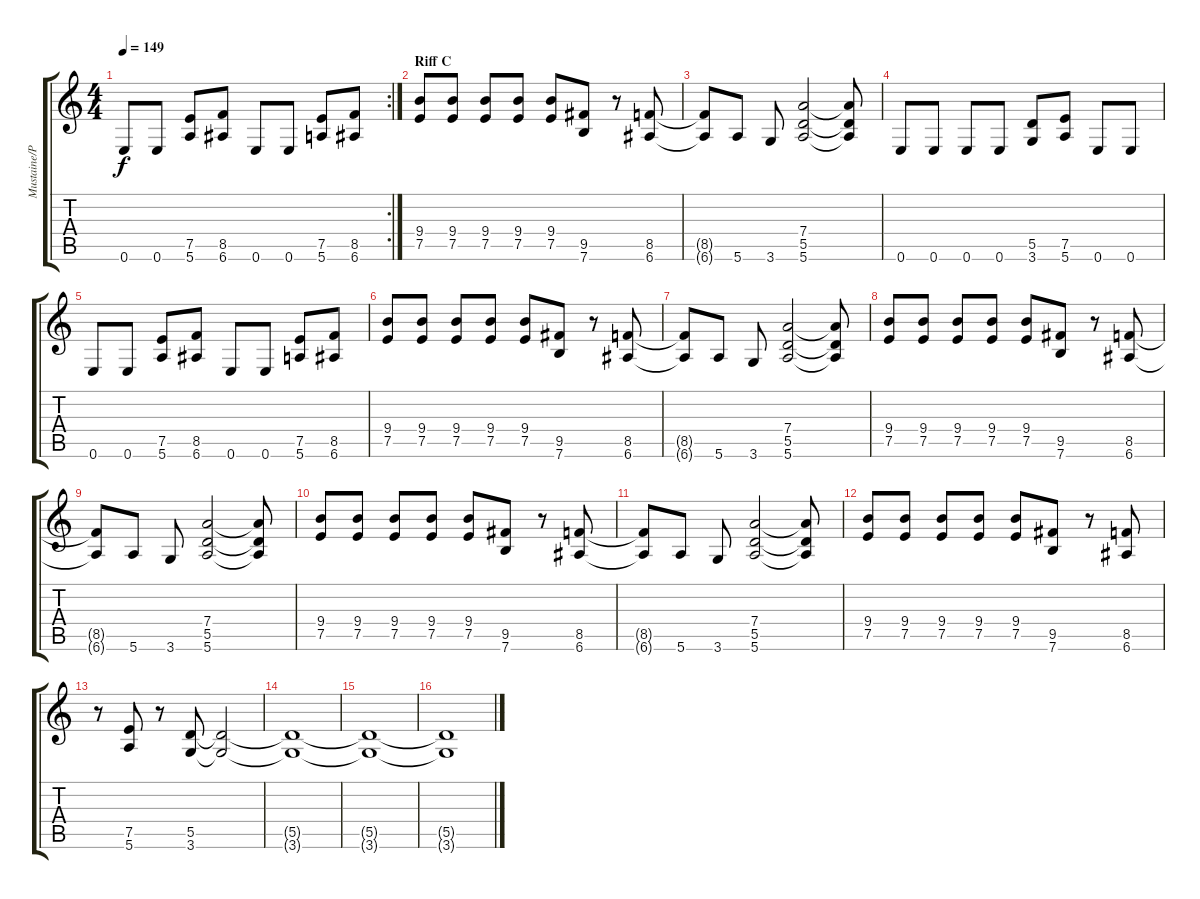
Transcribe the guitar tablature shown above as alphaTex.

\track ("Mustaine/Pitrelli" "Mustaine/P") {instrument distortionguitar}
\staff {score tabs}
\tuning (E4 B3 G3 D3 A2 E2) {hide}
\rc 2
\ts (4 4)
\tempo 149
\clef g2
\ks c
0.6.8{dy f} 0.6.8 (7.5 5.6).8 (8.5 6.6).8 0.6.8 0.6.8 (7.5 5.6).8 (8.5 6.6).8 |
\section ("" "Riff C")
(9.4 7.5).8 (9.4 7.5).8 (9.4 7.5).8 (9.4 7.5).8 (9.4 7.5).8 (9.5 7.6).8 r.8 (8.5 6.6).8 |
(8.5{t} 6.6{t}).8 5.6.8 3.6.8 (7.4 5.5 5.6).2 (7.4{t} 5.5{t} 5.6{t}).8 |
0.6.8 0.6.8 0.6.8 0.6.8 (5.5 3.6).8 (7.5 5.6).8 0.6.8 0.6.8 |
0.6.8 0.6.8 (7.5 5.6).8 (8.5 6.6).8 0.6.8 0.6.8 (7.5 5.6).8 (8.5 6.6).8 |
(9.4 7.5).8 (9.4 7.5).8 (9.4 7.5).8 (9.4 7.5).8 (9.4 7.5).8 (9.5 7.6).8 r.8 (8.5 6.6).8 |
(8.5{t} 6.6{t}).8 5.6.8 3.6.8 (7.4 5.5 5.6).2 (7.4{t} 5.5{t} 5.6{t}).8 |
(9.4 7.5).8 (9.4 7.5).8 (9.4 7.5).8 (9.4 7.5).8 (9.4 7.5).8 (9.5 7.6).8 r.8 (8.5 6.6).8 |
(8.5{t} 6.6{t}).8 5.6.8 3.6.8 (7.4 5.5 5.6).2 (7.4{t} 5.5{t} 5.6{t}).8 |
(9.4 7.5).8 (9.4 7.5).8 (9.4 7.5).8 (9.4 7.5).8 (9.4 7.5).8 (9.5 7.6).8 r.8 (8.5 6.6).8 |
(8.5{t} 6.6{t}).8 5.6.8 3.6.8 (7.4 5.5 5.6).2 (7.4{t} 5.5{t} 5.6{t}).8 |
(9.4 7.5).8 (9.4 7.5).8 (9.4 7.5).8 (9.4 7.5).8 (9.4 7.5).8 (9.5 7.6).8 r.8 (8.5 6.6).8 |
r.8 (7.5 5.6).8 r.8 (5.5 3.6).8 (5.5{t} 3.6{t}).2 |
(5.5{t} 3.6{t}).1 |
(5.5{t} 3.6{t}).1 |
(5.5{t} 3.6{t}).1
